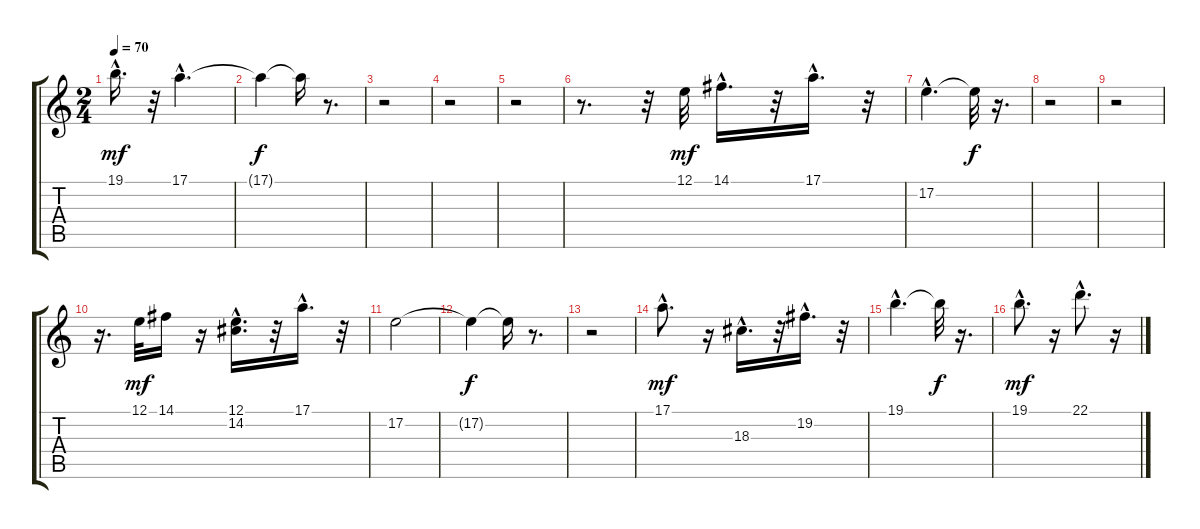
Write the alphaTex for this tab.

\track "" {instrument accordion}
\staff {score tabs}
\tuning (E4 B3 G3 D3 A2 E2) {hide}
\ts (2 4)
\tempo 70
\clef g2
\ks c
19.1{hac}.16{d dy mf} r.32 17.1{hac}.4{d} |
17.1{t}.4{dy f} 17.1{t}.16 r.8{d} |
r.2 |
r.2 |
r.2 |
r.8{d} r.32 12.1.32{dy mf} 14.1{hac}.16{d} r.32 17.1{hac}.16{d} r.32 |
17.2{hac}.4{d} 17.2{t}.32{dy f} r.16{d} |
r.2 |
r.2 |
r.16{d} 12.1.32{dy mf} 14.1.16 r.16 (12.1 14.2{hac}).16{d} r.32 17.1{hac}.16{d} r.32 |
17.2.2 |
17.2{t}.4{dy f} 17.2{t}.16 r.8{d} |
r.2 |
17.1{hac}.8{d dy mf} r.16 18.3{hac}.16{d} r.32 19.2{hac}.16{d} r.32 |
19.1{hac}.4{d} 19.1{t}.32{dy f} r.16{d} |
19.1{hac}.8{d dy mf} r.16 22.1{hac}.8{d} r.16
